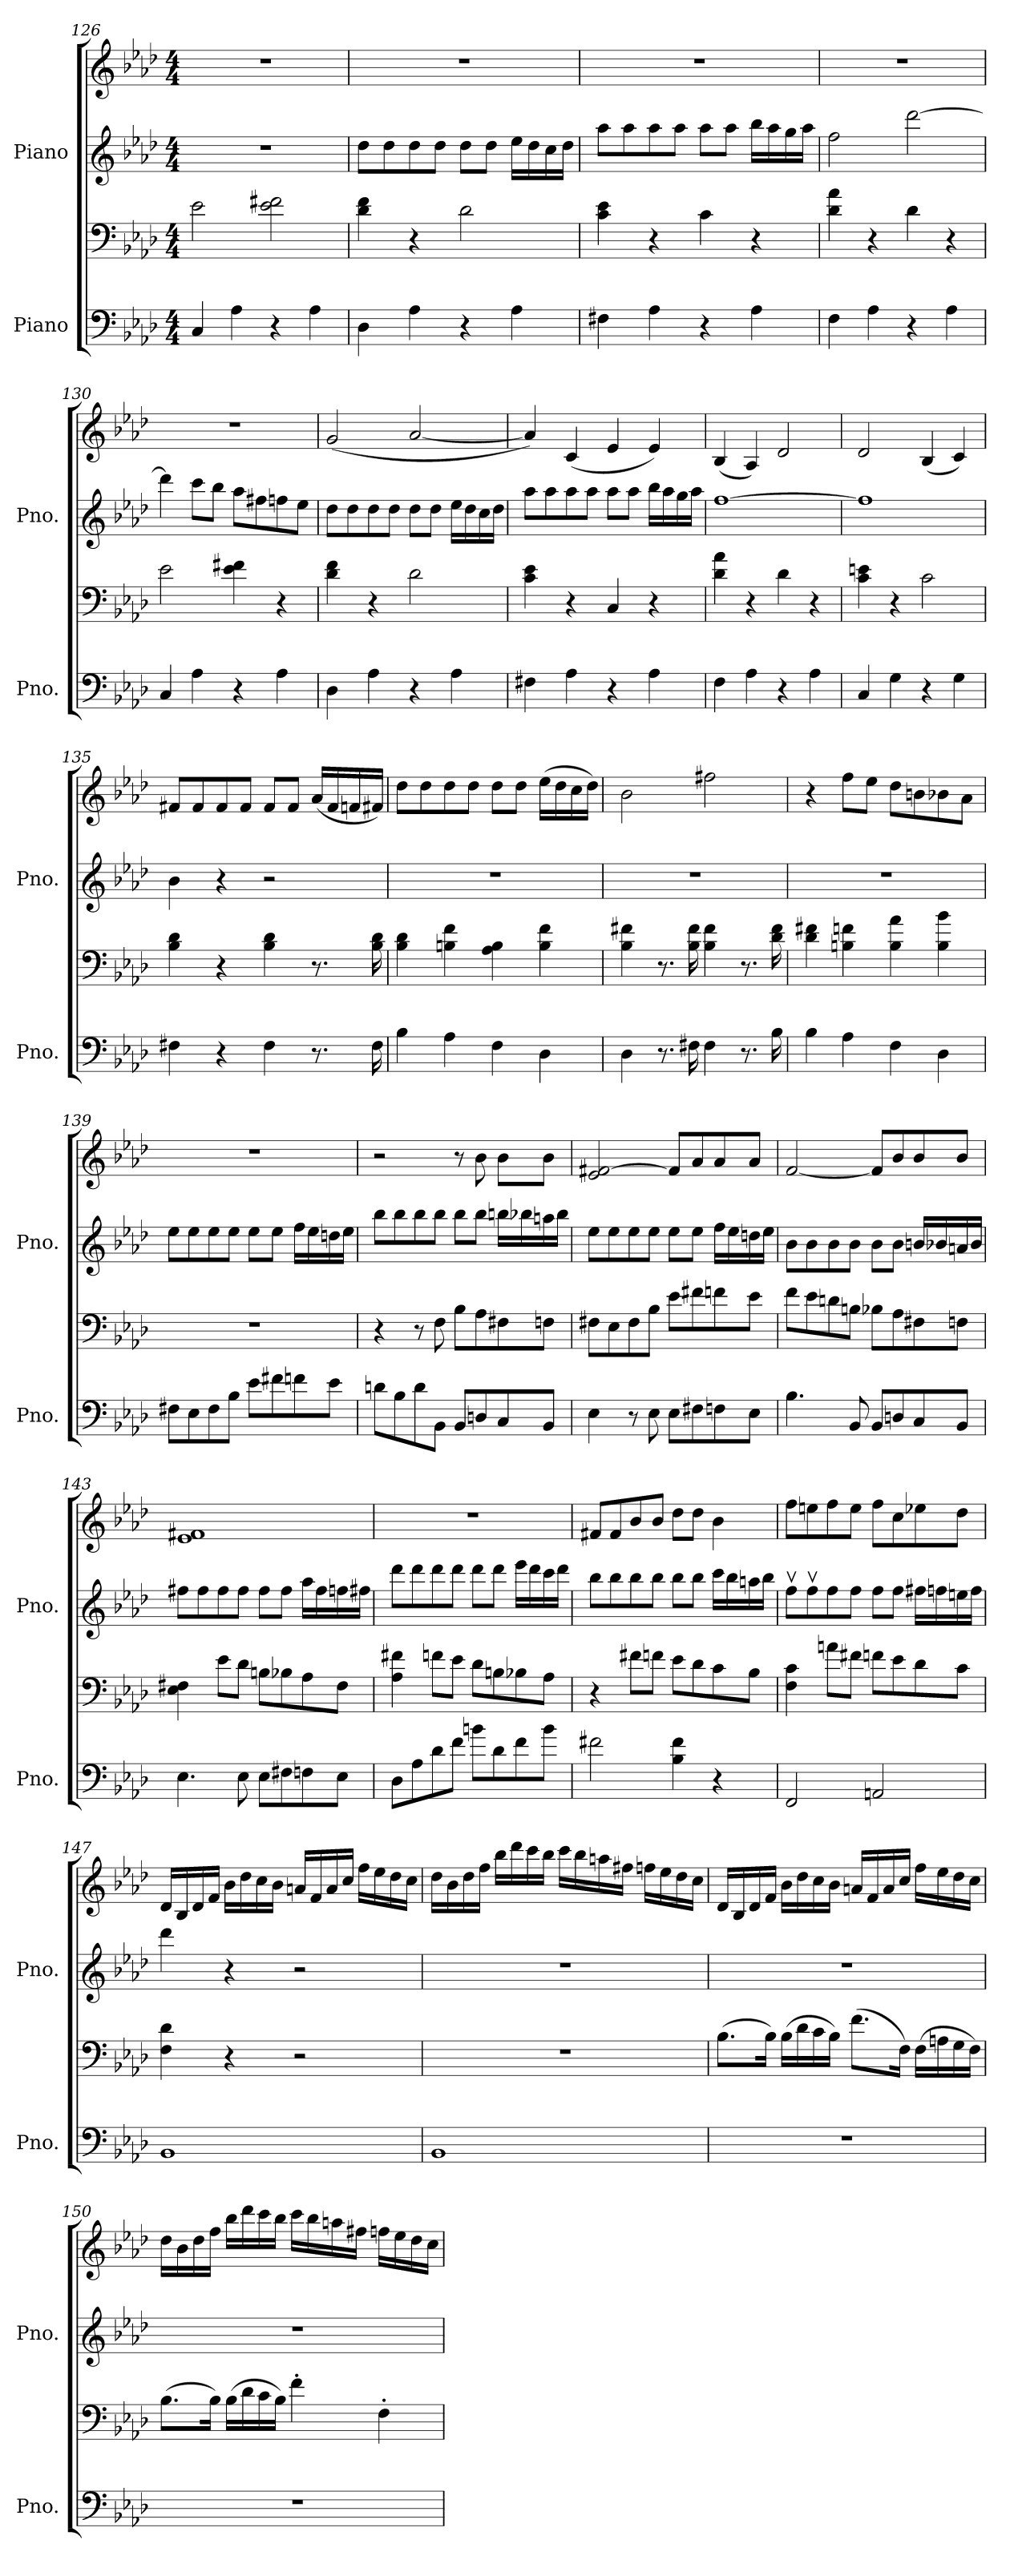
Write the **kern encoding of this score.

**kern	**kern	**kern	**kern
*part2	*part2	*part1	*part1
*staff4	*staff3	*staff2	*staff1
*I"Piano	*	*I"Piano	*
*I'Pno.	*	*I'Pno.	*
*clefF4	*clefF4	*clefG2	*clefG2
*k[b-e-a-d-]	*k[b-e-a-d-]	*k[b-e-a-d-]	*k[b-e-a-d-]
*M4/4	*M4/4	*M4/4	*M4/4
=126	=126	=126	=126
4C/	2e-\	1r	1r
4A-\	.	.	.
4r	2e-\ 2f#X\	.	.
4A-\	.	.	.
=127	=127	=127	=127
4D-\	4d-\ 4f\	8dd-\L	1r
.	.	8dd-\	.
4A-\	4r	8dd-\	.
.	.	8dd-\J	.
4r	2d-\	8dd-\L	.
.	.	8dd-\J	.
4A-\	.	16ee-\LL	.
.	.	16dd-\	.
.	.	16cc\	.
.	.	16dd-\JJ	.
=128	=128	=128	=128
4F#X\	4c\ 4e-\	8aa-\L	1r
.	.	8aa-\	.
4A-\	4r	8aa-\	.
.	.	8aa-\J	.
4r	4c\	8aa-\L	.
.	.	8aa-\J	.
4A-\	4r	16bb-\LL	.
.	.	16aa-\	.
.	.	16gg\	.
.	.	16aa-\JJ	.
!!LO:LB:g=z
=129	=129	=129	=129
4F\	4d-\ 4a-\	2ff\	1r
4A-\	4r	.	.
4r	4d-\	[2ddd-\	.
4A-\	4r	.	.
=130	=130	=130	=130
4C/	2e-\	4ddd-\]	1r
4A-\	.	8ccc\L	.
.	.	8bb-\J	.
4r	4e-\ 4f#X\	8aa-\L	.
.	.	8ff#X\	.
4A-\	4r	8ffn\	.
.	.	8ee-\J	.
=131	=131	=131	=131
4D-\	4d-\ 4f\	8dd-\L	(2g/
.	.	8dd-\	.
4A-\	4r	8dd-\	.
.	.	8dd-\J	.
4r	2d-\	8dd-\L	[2a-/
.	.	8dd-\J	.
4A-\	.	16ee-\LL	.
.	.	16dd-\	.
.	.	16cc\	.
.	.	16dd-\JJ	.
=132	=132	=132	=132
4F#X\	4c\ 4e-\	8aa-\L	4a-/])
.	.	8aa-\	.
4A-\	4r	8aa-\	(4c/
.	.	8aa-\J	.
4r	4C/	8aa-\L	4e-/
.	.	8aa-\J	.
4A-\	4r	16bb-\LL	4e-/)
.	.	16aa-\	.
.	.	16gg\	.
.	.	16aa-\JJ	.
!!LO:LB:g=z
=133	=133	=133	=133
4F\	4d-\ 4a-\	[1ff	(4B-/
4A-\	4r	.	4A-/)
4r	4d-\	.	2d-/
4A-\	4r	.	.
=134	=134	=134	=134
4C/	4c\ 4en\	1ff]	2d-/
4G\	4r	.	.
4r	2c\	.	(4B-/
4G\	.	.	4c/)
=135	=135	=135	=135
4F#X\	4B-\ 4d-\	4b-\	8f#X/L
.	.	.	8f#/
4r	4r	4r	8f#/
.	.	.	8f#/J
4F#\	4B-\ 4d-\	2r	8f#/L
.	.	.	8f#/J
8.r	8.r	.	(16a-/LL
.	.	.	16f#/
.	.	.	16fn/
16F#\	16B-\ 16d-\	.	16f#X/JJ)
=136	=136	=136	=136
4B-\	4B-\ 4d-\	1r	8dd-\L
.	.	.	8dd-\
4A-\	4Bn\ 4f\	.	8dd-\
.	.	.	8dd-\J
4F\	4A-\ 4B\	.	8dd-\L
.	.	.	8dd-\J
4D-\	4B\ 4f\	.	(16ee-\LL
.	.	.	16dd-\
.	.	.	16cc\
.	.	.	16dd-\JJ)
=137	=137	=137	=137
4D-\	4B-\ 4f#X\	1r	2b-\
8.r	8.r	.	.
16F#X\	16B-\ 16f#\	.	.
4F#\	4B-\ 4f#\	.	2ff#X\
8.r	8.r	.	.
16B-\	16d-\ 16f#\	.	.
!!LO:PB:g=z
=138	=138	=138	=138
4B-\	4d-\ 4f#X\	1r	4r
4A-\	4Bn\ 4fn\	.	8ff\L
.	.	.	8ee-\J
4F\	4B\ 4a-\	.	8dd-\L
.	.	.	8bn\
4D-\	4B\ 4b-\	.	8b-X\
.	.	.	8a-\J
=139	=139	=139	=139
8F#X\L	1r	8ee-\L	1r
8E-\	.	8ee-\	.
8F#\	.	8ee-\	.
8B-\J	.	8ee-\J	.
8e-\L	.	8ee-\L	.
8f#X\	.	8ee-\J	.
8fn\	.	16ff\LL	.
.	.	16ee-\	.
8e-\J	.	16ddn\	.
.	.	16ee-\JJ	.
=140	=140	=140	=140
8dn\L	4r	8bb-\L	2r
8B-\	.	8bb-\	.
8d\	8r	8bb-\	.
8BB-\J	8F\	8bb-\J	.
8BB-/L	8B-\L	8bb-\L	8r
8Dn/	8A-\	8bb-\J	8b-\
8C/	8F#X\	16bbn\LL	8b-\L
.	.	16bb-X\	.
8BB-/J	8Fn\J	16aan\	8b-\J
.	.	16bb-\JJ	.
!!LO:LB:g=z
=141	=141	=141	=141
4E-\	8F#X\L	8ee-\L	2e-/ [2f#X/
.	8E-\	8ee-\	.
8r	8F#\	8ee-\	.
8E-\	8B-\J	8ee-\J	.
8E-\L	8e-\L	8ee-\L	8f#/L]
8F#X\	8f#X\	8ee-\J	8a-/
8Fn\	8fn\	16ff\LL	8a-/
.	.	16ee-\	.
8E-\J	8e-\J	16ddn\	8a-/J
.	.	16ee-\JJ	.
=142	=142	=142	=142
4.B-\	8f\L	8b-\L	[2f/
.	8e-\	8b-\	.
.	8dn\	8b-\	.
8BB-/	8Bn\J	8b-\J	.
8BB-/L	8B-X\L	8b-\L	8f/L]
8Dn/	8A-\	8b-\J	8b-/
8C/	8F#X\	16bn/LL	8b-/
.	.	16b-X/	.
8BB-/J	8Fn\J	16an/	8b-/J
.	.	16b-/JJ	.
!!LO:LB:g=z
=143	=143	=143	=143
4.E-\	4E-\ 4F#X\	8ff#X\L	1e- 1f#X
.	.	8ff#\	.
.	8e-\L	8ff#\	.
8E-\	8d-\J	8ff#\J	.
8E-\L	8Bn\L	8ff#\L	.
8F#X\	8B-X\	8ff#\J	.
8Fn\	8A-\	16aa-\LL	.
.	.	16ff#\	.
8E-\J	8F#\J	16ffn\	.
.	.	16ff#X\JJ	.
=144	=144	=144	=144
8D-\L	4A-\ 4f#X\	8ddd-\L	1r
8A-\	.	8ddd-\	.
8d-\	8fn\L	8ddd-\	.
8f\J	8e-\J	8ddd-\J	.
8bn\L	8d-\L	8ddd-\L	.
8d-\	8Bn\	8ddd-\J	.
8f\	8B-X\	16eee-\LL	.
.	.	16ddd-\	.
8b\J	8A-\J	16ccc\	.
.	.	16ddd-\JJ	.
!!LO:PB:g=z
=145	=145	=145	=145
2f#X\	4r	8bb-\L	8f#X/L
.	.	8bb-\	8f#/
.	8f#X\L	8bb-\	8b-/
.	8fn\J	8bb-\J	8b-/J
4B-\ 4f#\	8e-\L	8bb-\L	8dd-\L
.	8d-\	8bb-\J	8dd-\J
4r	8c\	16ccc\LL	4b-\
.	.	16bb-\	.
.	8B-\J	16aan\	.
.	.	16bb-\JJ	.
=146	=146	=146	=146
2FF/	4F\ 4c\	8ffv\L	8ff\L
.	.	8ffv\	8een\
.	8an\L	8ff\	8ff\
.	8f#X\J	8ff\J	8ee\J
2AAn/	8fn\L	8ff\L	8ff\L
.	8e-\	8ff\J	8cc\
.	8d-\	16ff#X\LL	8ee-X\
.	.	16ffn\	.
.	8c\J	16een\	8dd-\J
.	.	16ff\JJ	.
!!LO:LB:g=z
=147	=147	=147	=147
1BB-	4F\ 4d-\	4ddd-\	16d-/LL
.	.	.	16B-/
.	.	.	16d-/
.	.	.	16f/JJ
.	4r	4r	16b-\LL
.	.	.	16dd-\
.	.	.	16cc\
.	.	.	16b-\JJ
.	2r	2r	16an/LL
.	.	.	16f/
.	.	.	16a/
.	.	.	16cc/JJ
.	.	.	16ff\LL
.	.	.	16ee-\
.	.	.	16dd-\
.	.	.	16cc\JJ
=148	=148	=148	=148
1BB-	1r	1r	16dd-\LL
.	.	.	16b-\
.	.	.	16dd-\
.	.	.	16ff\JJ
.	.	.	16bb-\LL
.	.	.	16ddd-\
.	.	.	16ccc\
.	.	.	16bb-\JJ
.	.	.	16ccc\LL
.	.	.	16bb-\
.	.	.	16aan\
.	.	.	16ff#X\JJ
.	.	.	16ffn\LL
.	.	.	16ee-\
.	.	.	16dd-\
.	.	.	16cc\JJ
!!LO:LB:g=z
=149	=149	=149	=149
1r	(8.B-\L	1r	16d-/LL
.	.	.	16B-/
.	.	.	16d-/
.	16B-\Jk)	.	16f/JJ
.	(16B-\LL	.	16b-\LL
.	16d-\	.	16dd-\
.	16c\	.	16cc\
.	16B-\JJ)	.	16b-\JJ
.	(8.f\L	.	16an/LL
.	.	.	16f/
.	.	.	16a/
.	16F\Jk)	.	16cc/JJ
.	(16F\LL	.	16ff\LL
.	16An\	.	16ee-\
.	16G\	.	16dd-\
.	16F\JJ)	.	16cc\JJ
=150	=150	=150	=150
1r	(8.B-\L	1r	16dd-\LL
.	.	.	16b-\
.	.	.	16dd-\
.	16B-\Jk)	.	16ff\JJ
.	(16B-\LL	.	16bb-\LL
.	16d-\	.	16ddd-\
.	16c\	.	16ccc\
.	16B-\JJ)	.	16bb-\JJ
.	4f'\	.	16ccc\LL
.	.	.	16bb-\
.	.	.	16aan\
.	.	.	16ff#X\JJ
.	4F'\	.	16ffn\LL
.	.	.	16ee-\
.	.	.	16dd-\
.	.	.	16cc\JJ
=	=	=	=
*-	*-	*-	*-
